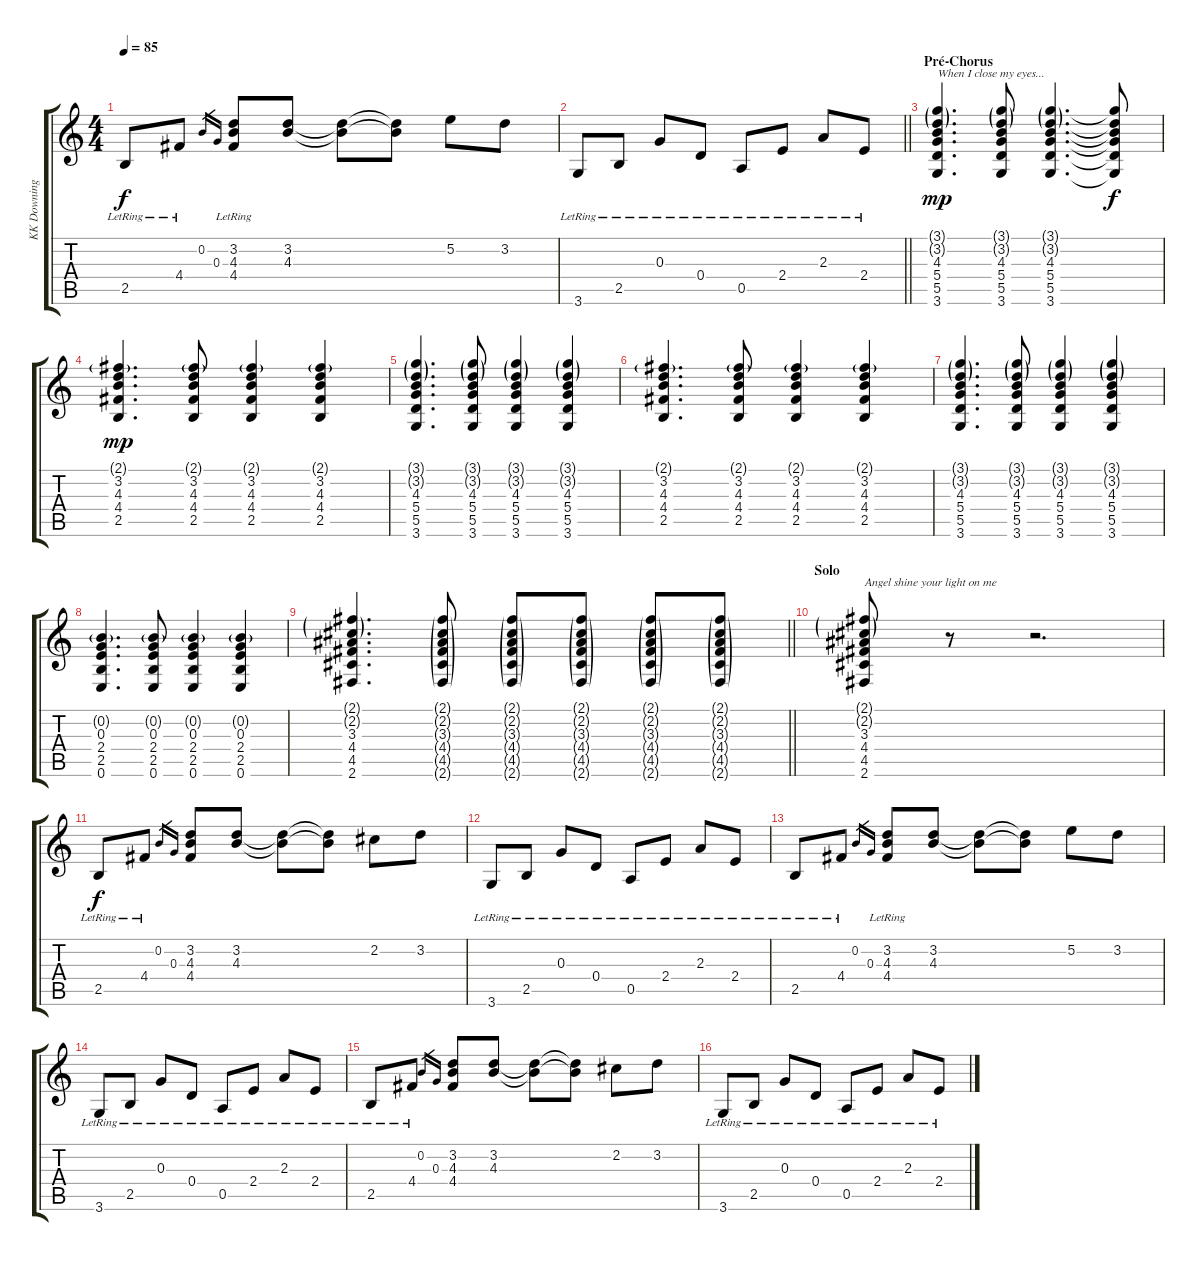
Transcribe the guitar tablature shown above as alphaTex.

\track ("KK Downing" "KK Downing") {instrument acousticguitarsteel}
\staff {score tabs}
\tuning (E4 B3 G3 D3 A2 E2) {hide}
\ts (4 4)
\tempo 85
\clef g2
\ks c
2.5{lr}.8{dy f} 4.4{lr}.8 0.2.16{gr} 0.3.16{gr} (3.2 4.3 4.4{lr}).8 (3.2 4.3).8 (3.2{t} 4.3{t}).8 (3.2{t} 4.3{t}).8 5.2.8 3.2.8 |
\barLineRight lightlight
3.6{lr}.8 2.5{lr}.8 0.3{lr}.8 0.4{lr}.8 0.5{lr}.8 2.4{lr}.8 2.3{lr}.8 2.4{lr}.8 |
\section ("" "Pré-Chorus")
(3.1{g} 3.2{g} 4.3 5.4 5.5 3.6).4{d txt "When I close my eyes..." dy mp} (3.1{g} 3.2{g} 4.3 5.4 5.5 3.6).8 (3.1{g} 3.2{g} 4.3 5.4 5.5 3.6).4{d} (3.1{t} 3.2{t} 4.3{t} 5.4{t} 5.5{t} 3.6{t}).8{dy f} |
(2.1{g} 3.2 4.3 4.4 2.5).4{d dy mp} (2.1{g} 3.2 4.3 4.4 2.5).8 (2.1{g} 3.2 4.3 4.4 2.5).4 (2.1{g} 3.2 4.3 4.4 2.5).4 |
(3.1{g} 3.2{g} 4.3 5.4 5.5 3.6).4{d} (3.1{g} 3.2{g} 4.3 5.4 5.5 3.6).8 (3.1{g} 3.2{g} 4.3 5.4 5.5 3.6).4 (3.1{g} 3.2{g} 4.3 5.4 5.5 3.6).4 |
(2.1{g} 3.2 4.3 4.4 2.5).4{d} (2.1{g} 3.2 4.3 4.4 2.5).8 (2.1{g} 3.2 4.3 4.4 2.5).4 (2.1{g} 3.2 4.3 4.4 2.5).4 |
(3.1{g} 3.2{g} 4.3 5.4 5.5 3.6).4{d} (3.1{g} 3.2{g} 4.3 5.4 5.5 3.6).8 (3.1{g} 3.2{g} 4.3 5.4 5.5 3.6).4 (3.1{g} 3.2{g} 4.3 5.4 5.5 3.6).4 |
(0.2{g} 0.3 2.4 2.5 0.6).4{d} (0.2{g} 0.3 2.4 2.5 0.6).8 (0.2{g} 0.3 2.4 2.5 0.6).4 (0.2{g} 0.3 2.4 2.5 0.6).4 |
\barLineRight lightlight
(2.1{g} 2.2{g} 3.3 4.4 4.5 2.6).4{d} (2.1{g} 2.2{g} 3.3{g} 4.4{g} 4.5{g} 2.6{g}).8 (2.1{g} 2.2{g} 3.3{g} 4.4{g} 4.5{g} 2.6{g}).8 (2.1{g} 2.2{g} 3.3{g} 4.4{g} 4.5{g} 2.6{g}).8 (2.1{g} 2.2{g} 3.3{g} 4.4{g} 4.5{g} 2.6{g}).8 (2.1{g} 2.2{g} 3.3{g} 4.4{g} 4.5{g} 2.6{g}).8 |
\section ("" "Solo")
(2.1{g} 2.2{g} 3.3 4.4 4.5 2.6).8{txt "Angel shine your light on me"} r.8 r.2{d} |
2.5{lr}.8{dy f} 4.4{lr}.8 0.2.16{gr} 0.3.16{gr} (3.2 4.3 4.4).8 (3.2 4.3).8 (3.2{t} 4.3{t}).8 (3.2{t} 4.3{t}).8 2.2.8 3.2.8 |
3.6{lr}.8 2.5{lr}.8 0.3{lr}.8 0.4{lr}.8 0.5{lr}.8 2.4{lr}.8 2.3{lr}.8 2.4{lr}.8 |
2.5{lr}.8 4.4{lr}.8 0.2.16{gr} 0.3.16{gr} (3.2 4.3 4.4{lr}).8 (3.2 4.3).8 (3.2{t} 4.3{t}).8 (3.2{t} 4.3{t}).8 5.2.8 3.2.8 |
3.6{lr}.8 2.5{lr}.8 0.3{lr}.8 0.4{lr}.8 0.5{lr}.8 2.4{lr}.8 2.3{lr}.8 2.4{lr}.8 |
2.5{lr}.8 4.4{lr}.8 0.2.16{gr} 0.3.16{gr} (3.2 4.3 4.4).8 (3.2 4.3).8 (3.2{t} 4.3{t}).8 (3.2{t} 4.3{t}).8 2.2.8 3.2.8 |
3.6{lr}.8 2.5{lr}.8 0.3{lr}.8 0.4{lr}.8 0.5{lr}.8 2.4{lr}.8 2.3{lr}.8 2.4{lr}.8
